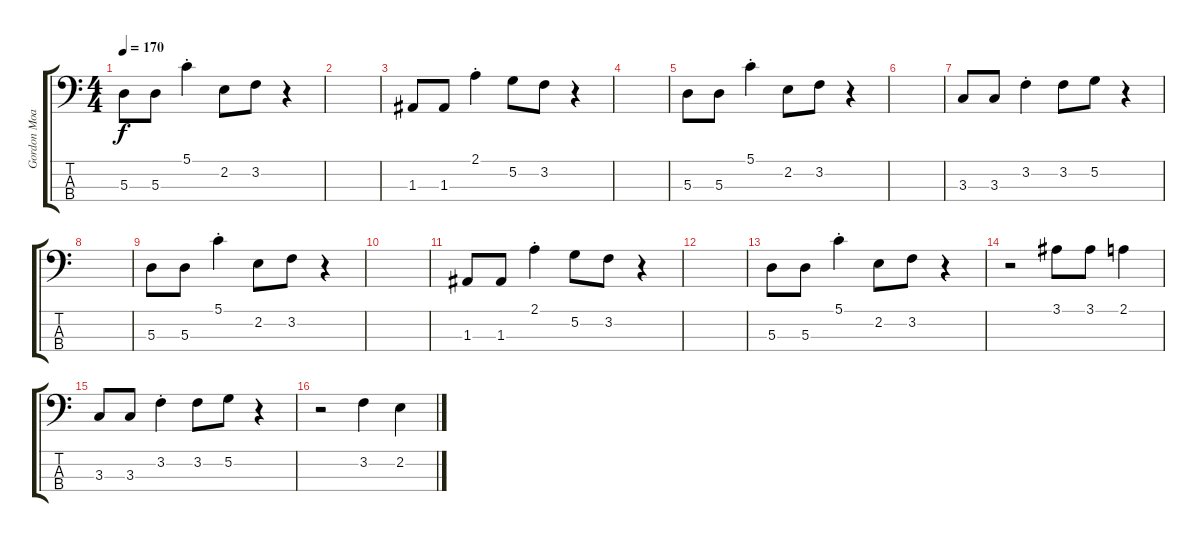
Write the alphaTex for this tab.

\track ("Gordon Moakes" "Gordon Moa") {instrument electricbassfinger}
\staff {score tabs}
\tuning (G2 D2 A1 E1) {hide}
\ts (4 4)
\tempo 170
\clef f4
\ks c
5.3.8{dy f} 5.3.8 5.1{st}.4 2.2.8 3.2.8 r.4 |
|
1.3.8 1.3.8 2.1{st}.4 5.2.8 3.2.8 r.4 |
|
5.3.8 5.3.8 5.1{st}.4 2.2.8 3.2.8 r.4 |
|
3.3.8 3.3.8 3.2{st}.4 3.2.8 5.2.8 r.4 |
|
5.3.8 5.3.8 5.1{st}.4 2.2.8 3.2.8 r.4 |
|
1.3.8 1.3.8 2.1{st}.4 5.2.8 3.2.8 r.4 |
|
5.3.8 5.3.8 5.1{st}.4 2.2.8 3.2.8 r.4 |
r.2 3.1.8 3.1.8 2.1.4 |
3.3.8 3.3.8 3.2{st}.4 3.2.8 5.2.8 r.4 |
r.2 3.2.4 2.2.4
